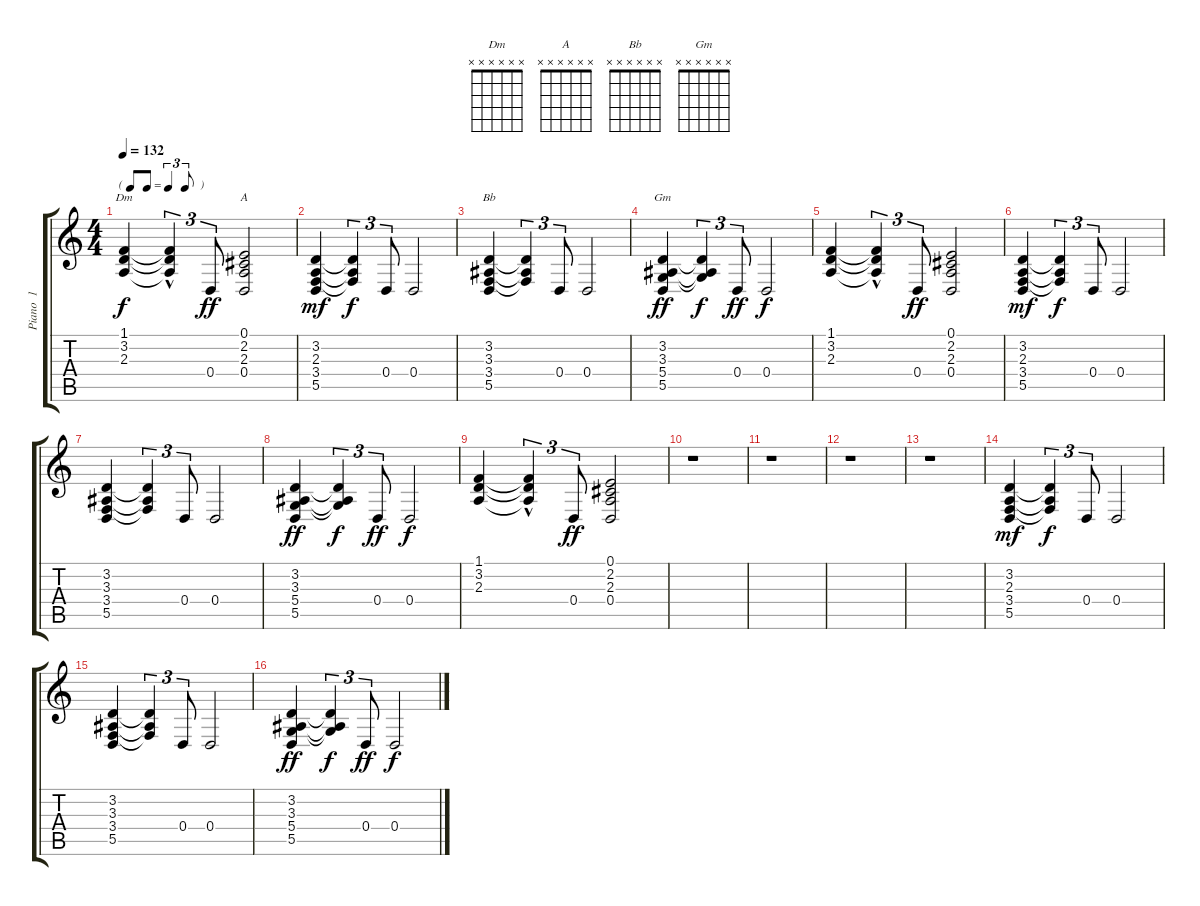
\track ("Piano  1" "Piano  1") {instrument acousticgrandpiano}
\staff {score tabs}
\tuning (E4 B3 G3 D3 A2 E2) {hide}
\chord ("Dm" x x x x x x) {firstfret 0}
\chord ("A" x x x x x x) {firstfret 0}
\chord ("Bb" x x x x x x) {firstfret 0}
\chord ("Gm" x x x x x x) {firstfret 0}
\ts (4 4)
\tf triplet8th
\tempo 132
\clef g2
\ks c
(1.1 3.2 2.3).4{ch "Dm" dy f} (1.1{hac t} 3.2{t} 2.3{hac t}).4{tu (3 2)} 0.4.8{tu (3 2) dy ff} (0.1 2.2 2.3 0.4).2{ch "A"} |
(3.2 2.3 3.4 5.5).4{dy mf} (3.2{t} 2.3{t} 3.4{t}).4{tu (3 2) dy f} 0.4.8{tu (3 2)} 0.4.2 |
(3.2 3.3 3.4 5.5).4{ch "Bb"} (3.2{t} 3.3{t} 3.4{t}).4{tu (3 2)} 0.4.8{tu (3 2)} 0.4.2 |
(3.2 3.3 5.4 5.5).4{ch "Gm" dy ff} (3.2{t} 3.3{t} 5.4{t}).4{tu (3 2) dy f} 0.4.8{tu (3 2) dy ff} 0.4.2{dy f} |
(1.1 3.2 2.3).4 (1.1{hac t} 3.2{t} 2.3{hac t}).4{tu (3 2)} 0.4.8{tu (3 2) dy ff} (0.1 2.2 2.3 0.4).2 |
(3.2 2.3 3.4 5.5).4{dy mf} (3.2{t} 2.3{t} 3.4{t}).4{tu (3 2) dy f} 0.4.8{tu (3 2)} 0.4.2 |
(3.2 3.3 3.4 5.5).4 (3.2{t} 3.3{t} 3.4{t}).4{tu (3 2)} 0.4.8{tu (3 2)} 0.4.2 |
(3.2 3.3 5.4 5.5).4{dy ff} (3.2{t} 3.3{t} 5.4{t}).4{tu (3 2) dy f} 0.4.8{tu (3 2) dy ff} 0.4.2{dy f} |
(1.1 3.2 2.3).4 (1.1{hac t} 3.2{t} 2.3{hac t}).4{tu (3 2)} 0.4.8{tu (3 2) dy ff} (0.1 2.2 2.3 0.4).2 |
r.1 |
r.1 |
r.1 |
r.1 |
(3.2 2.3 3.4 5.5).4{dy mf} (3.2{t} 2.3{t} 3.4{t}).4{tu (3 2) dy f} 0.4.8{tu (3 2)} 0.4.2 |
(3.2 3.3 3.4 5.5).4 (3.2{t} 3.3{t} 3.4{t}).4{tu (3 2)} 0.4.8{tu (3 2)} 0.4.2 |
(3.2 3.3 5.4 5.5).4{dy ff} (3.2{t} 3.3{t} 5.4{t}).4{tu (3 2) dy f} 0.4.8{tu (3 2) dy ff} 0.4.2{dy f}
